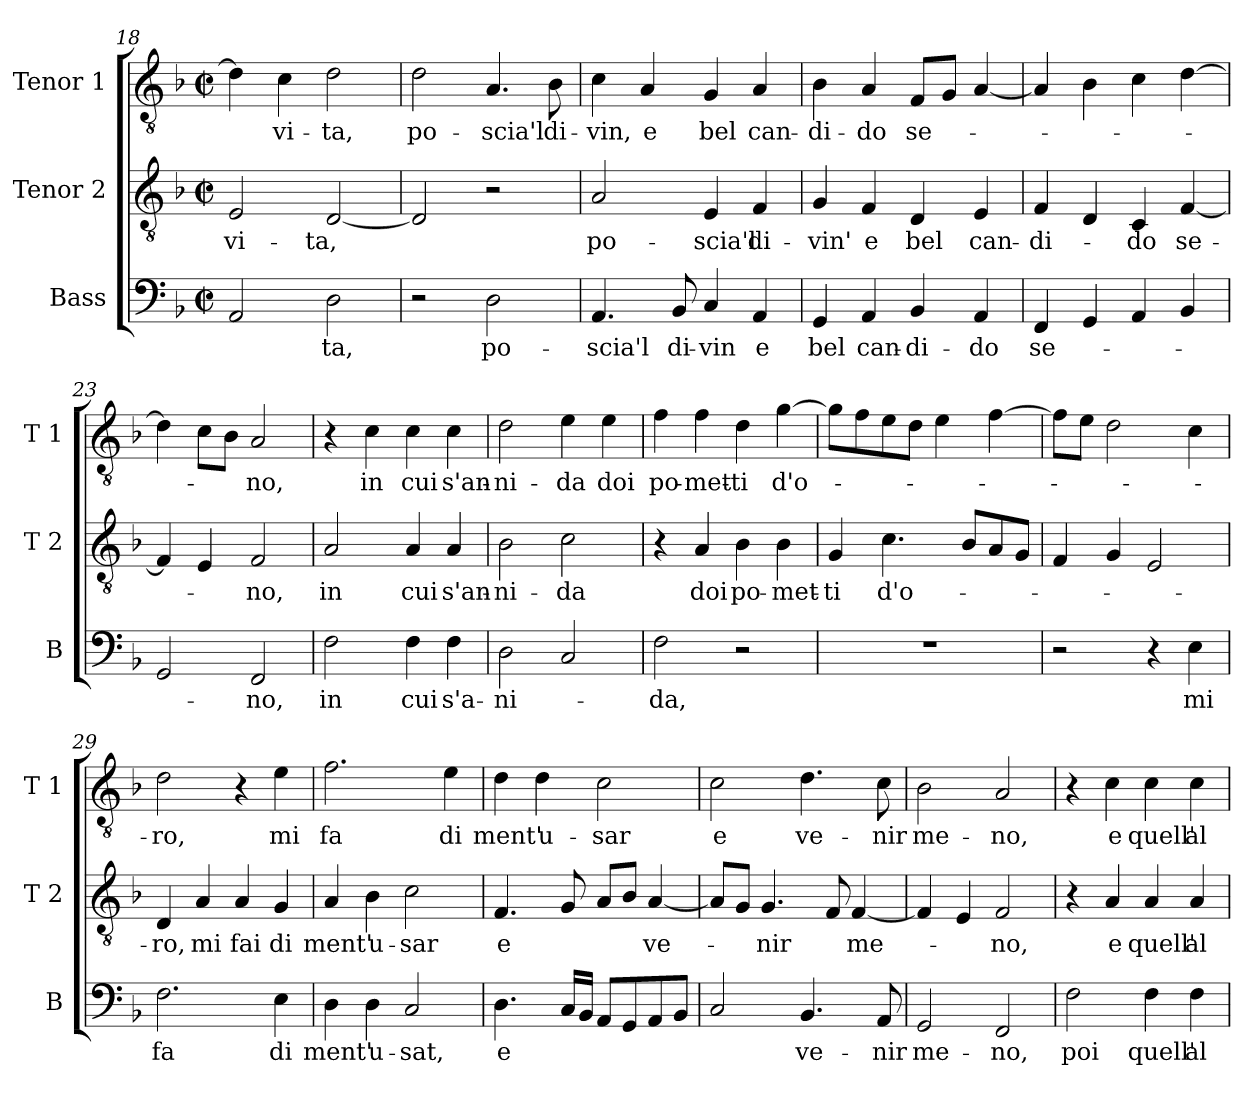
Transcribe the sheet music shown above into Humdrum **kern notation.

**kern	**text	**kern	**text	**kern	**text
*part3	*part3	*part2	*part2	*part1	*part1
*staff3	*staff3	*staff2	*staff2	*staff1	*staff1
*I"Bass	*	*I"Tenor 2	*	*I"Tenor 1	*
*I'B	*	*I'T 2	*	*I'T 1	*
!!LO:PB:g=z
*clefF4	*	*clefGv2	*	*clefGv2	*
*k[b-]	*	*k[b-]	*	*k[b-]	*
*F:	*	*F:	*	*F:	*
*M2/2	*	*M2/2	*	*M2/2	*
*met(c|)	*	*met(c|)	*	*met(c|)	*
=18	=18	=18	=18	=18	=18
!	!	!	!LO:LY:b	!	!
2AA/	.	2E/	-vi-	4d\]	.
!	!	!	!	!	!LO:LY:b
.	.	.	.	4c\	-vi-
!	!LO:LY:b	!	!LO:LY:b	!	!LO:LY:b
2D\	-ta,	[2D/	-ta,	2d\	-ta,
=19	=19	=19	=19	=19	=19
!	!	!	!	!	!LO:LY:b
2r	.	2D/]	.	2d\	po-
!	!LO:LY:b	!	!	!	!LO:LY:b
2D\	po-	2r	.	4.A/	-scia'l
!	!	!	!	!	!LO:LY:b
.	.	.	.	8B-\	di-
=20	=20	=20	=20	=20	=20
!	!LO:LY:b	!	!LO:LY:b	!	!LO:LY:b
4.AA/	-scia'l	2A/	po-	4c\	-vin,
!	!	!	!	!	!LO:LY:b
.	.	.	.	4A/	e
!	!LO:LY:b	!	!	!	!
8BB-/	di-	.	.	.	.
!	!LO:LY:b	!	!LO:LY:b	!	!LO:LY:b
4C/	-vin	4E/	-scia'l	4G/	bel
!	!LO:LY:b	!	!LO:LY:b	!	!LO:LY:b
4AA/	e	4F/	di-	4A/	can-
=21	=21	=21	=21	=21	=21
!	!LO:LY:b	!	!LO:LY:b	!	!LO:LY:b
4GG/	bel	4G/	-vin'	4B-\	-di-
!	!LO:LY:b	!	!LO:LY:b	!	!LO:LY:b
4AA/	can-	4F/	e	4A/	-do
!	!LO:LY:b	!	!LO:LY:b	!	!LO:LY:b
4BB-/	-di-	4D/	bel	8F/L	se-
.	.	.	.	8G/J	.
!	!LO:LY:b	!	!LO:LY:b	!	!
4AA/	-do	4E/	can-	[4A/	.
=22	=22	=22	=22	=22	=22
!	!LO:LY:b	!	!LO:LY:b	!	!
4FF/	se-	4F/	-di-	4A/]	.
4GG/	.	4D/	.	4B-\	.
!	!	!	!LO:LY:b	!	!
4AA/	.	4C/	-do	4c\	.
!	!	!	!LO:LY:b	!	!
4BB-/	.	[4F/	se-	[4d\	.
=23	=23	=23	=23	=23	=23
2GG/	.	4F/]	.	4d\]	.
.	.	4E/	.	8c\L	.
.	.	.	.	8B-\J	.
!	!LO:LY:b	!	!LO:LY:b	!	!LO:LY:b
2FF/	-no,	2F/	-no,	2A/	-no,
!!LO:LB:g=z
=24	=24	=24	=24	=24	=24
!	!LO:LY:b	!	!LO:LY:b	!	!
2F\	in	2A/	in	4r	.
!	!	!	!	!	!LO:LY:b
.	.	.	.	4c\	in
!	!LO:LY:b	!	!LO:LY:b	!	!LO:LY:b
4F\	cui	4A/	cui	4c\	cui
!	!LO:LY:b	!	!LO:LY:b	!	!LO:LY:b
4F\	s'a-	4A/	s'an-	4c\	s'an-
=25	=25	=25	=25	=25	=25
!	!LO:LY:b	!	!LO:LY:b	!	!LO:LY:b
2D\	-ni-	2B-\	-ni-	2d\	-ni-
!	!	!	!LO:LY:b	!	!LO:LY:b
2C/	.	2c\	-da	4e\	-da
!	!	!	!	!	!LO:LY:b
.	.	.	.	4e\	doi
=26	=26	=26	=26	=26	=26
!	!LO:LY:b	!	!	!	!LO:LY:b
2F\	-da,	4r	.	4f\	po-
!	!	!	!LO:LY:b	!	!LO:LY:b
.	.	4A/	doi	4f\	-met-
!	!	!	!LO:LY:b	!	!LO:LY:b
2r	.	4B-\	po-	4d\	-ti
!	!	!	!LO:LY:b	!	!LO:LY:b
.	.	4B-\	-met-	[4g\	d'o-
=27	=27	=27	=27	=27	=27
!	!	!	!LO:LY:b	!	!
1r	.	4G/	-ti	8g\L]	.
.	.	.	.	8f\	.
!	!	!	!LO:LY:b	!	!
.	.	4.c\	d'o-	8e\	.
.	.	.	.	8d\J	.
.	.	.	.	4e\	.
.	.	8B-/L	.	.	.
.	.	8A/	.	[4f\	.
.	.	8G/J	.	.	.
=28	=28	=28	=28	=28	=28
2r	.	4F/	.	8f\L]	.
.	.	.	.	8e\J	.
.	.	4G/	.	2d\	.
4r	.	2E/	.	.	.
!	!LO:LY:b	!	!	!	!
4E\	mi	.	.	4c\	.
=29	=29	=29	=29	=29	=29
!	!LO:LY:b	!	!LO:LY:b	!	!LO:LY:b
2.F\	fa	4D/	-ro,	2d\	-ro,
!	!	!	!LO:LY:b	!	!
.	.	4A/	mi	.	.
!	!	!	!LO:LY:b	!	!
.	.	4A/	fai	4r	.
!	!LO:LY:b	!	!LO:LY:b	!	!LO:LY:b
4E\	di	4G/	di	4e\	mi
!!LO:LB:g=z
=30	=30	=30	=30	=30	=30
!	!LO:LY:b	!	!LO:LY:b	!	!LO:LY:b
4D\	ment'	4A/	ment'	2.f\	fa
!	!LO:LY:b	!	!LO:LY:b	!	!
4D\	u-	4B-\	u-	.	.
!	!LO:LY:b	!	!LO:LY:b	!	!
2C/	-sat,	2c\	-sar	.	.
!	!	!	!	!	!LO:LY:b
.	.	.	.	4e\	di
=31	=31	=31	=31	=31	=31
!	!LO:LY:b	!	!LO:LY:b	!	!LO:LY:b
4.D\	e	4.F/	e	4d\	ment'
!	!	!	!	!	!LO:LY:b
.	.	.	.	4d\	u-
16C/LL	.	8G/	.	.	.
16BB-/JJ	.	.	.	.	.
!	!	!	!	!	!LO:LY:b
8AA/L	.	8A/L	.	2c\	-sar
8GG/	.	8B-/J	.	.	.
!	!	!	!LO:LY:b	!	!
8AA/	.	[4A/	ve-	.	.
8BB-/J	.	.	.	.	.
=32	=32	=32	=32	=32	=32
!	!	!	!	!	!LO:LY:b
2C/	.	8A/L]	.	2c\	e
.	.	8G/J	.	.	.
!	!	!	!LO:LY:b	!	!
.	.	4.G/	-nir	.	.
!	!LO:LY:b	!	!	!	!LO:LY:b
4.BB-/	ve-	.	.	4.d\	ve-
.	.	8F/	.	.	.
!	!	!	!LO:LY:b	!	!
.	.	[4F/	me-	.	.
!	!LO:LY:b	!	!	!	!LO:LY:b
8AA/	-nir	.	.	8c\	-nir
=33	=33	=33	=33	=33	=33
!	!LO:LY:b	!	!	!	!LO:LY:b
2GG/	me-	4F/]	.	2B-\	me-
.	.	4E/	.	.	.
!	!LO:LY:b	!	!LO:LY:b	!	!LO:LY:b
2FF/	-no,	2F/	-no,	2A/	-no,
=34	=34	=34	=34	=34	=34
!	!LO:LY:b	!	!	!	!
2F\	poi	4r	.	4r	.
!	!	!	!LO:LY:b	!	!LO:LY:b
.	.	4A/	e	4c\	e
!	!LO:LY:b	!	!LO:LY:b	!	!LO:LY:b
4F\	quell'	4A/	quell'	4c\	quell'
!	!LO:LY:b	!	!LO:LY:b	!	!LO:LY:b
4F\	al-	4A/	al-	4c\	al-
=	=	=	=	=	=
*-	*-	*-	*-	*-	*-
